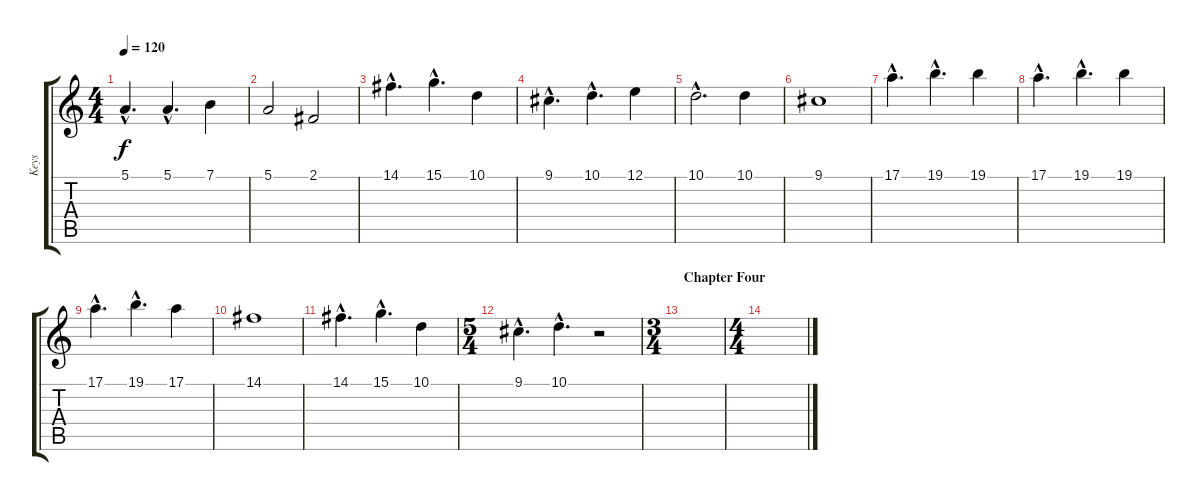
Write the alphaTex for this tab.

\track ("Keys" "Keys") {instrument pad1newage}
\staff {score tabs}
\tuning (E4 B3 G3 D3 A2 E2) {hide}
\ts (4 4)
\tempo 120
\clef g2
\ks c
5.1{hac}.4{d dy f} 5.1{hac}.4{d} 7.1.4 |
5.1.2 2.1.2 |
14.1{hac}.4{d} 15.1{hac}.4{d} 10.1.4 |
9.1{hac}.4{d} 10.1{hac}.4{d} 12.1.4 |
10.1{hac}.2{d} 10.1.4 |
9.1.1 |
17.1{hac}.4{d} 19.1{hac}.4{d} 19.1.4 |
17.1{hac}.4{d} 19.1{hac}.4{d} 19.1.4 |
17.1{hac}.4{d} 19.1{hac}.4{d} 17.1.4 |
14.1.1 |
14.1{hac}.4{d} 15.1{hac}.4{d} 10.1.4 |
\ts (5 4)
9.1{hac}.4{d} 10.1{hac}.4{d} r.2 |
\ts (3 4)
\section ("" "Chapter Four")
|
\ts (4 4)
